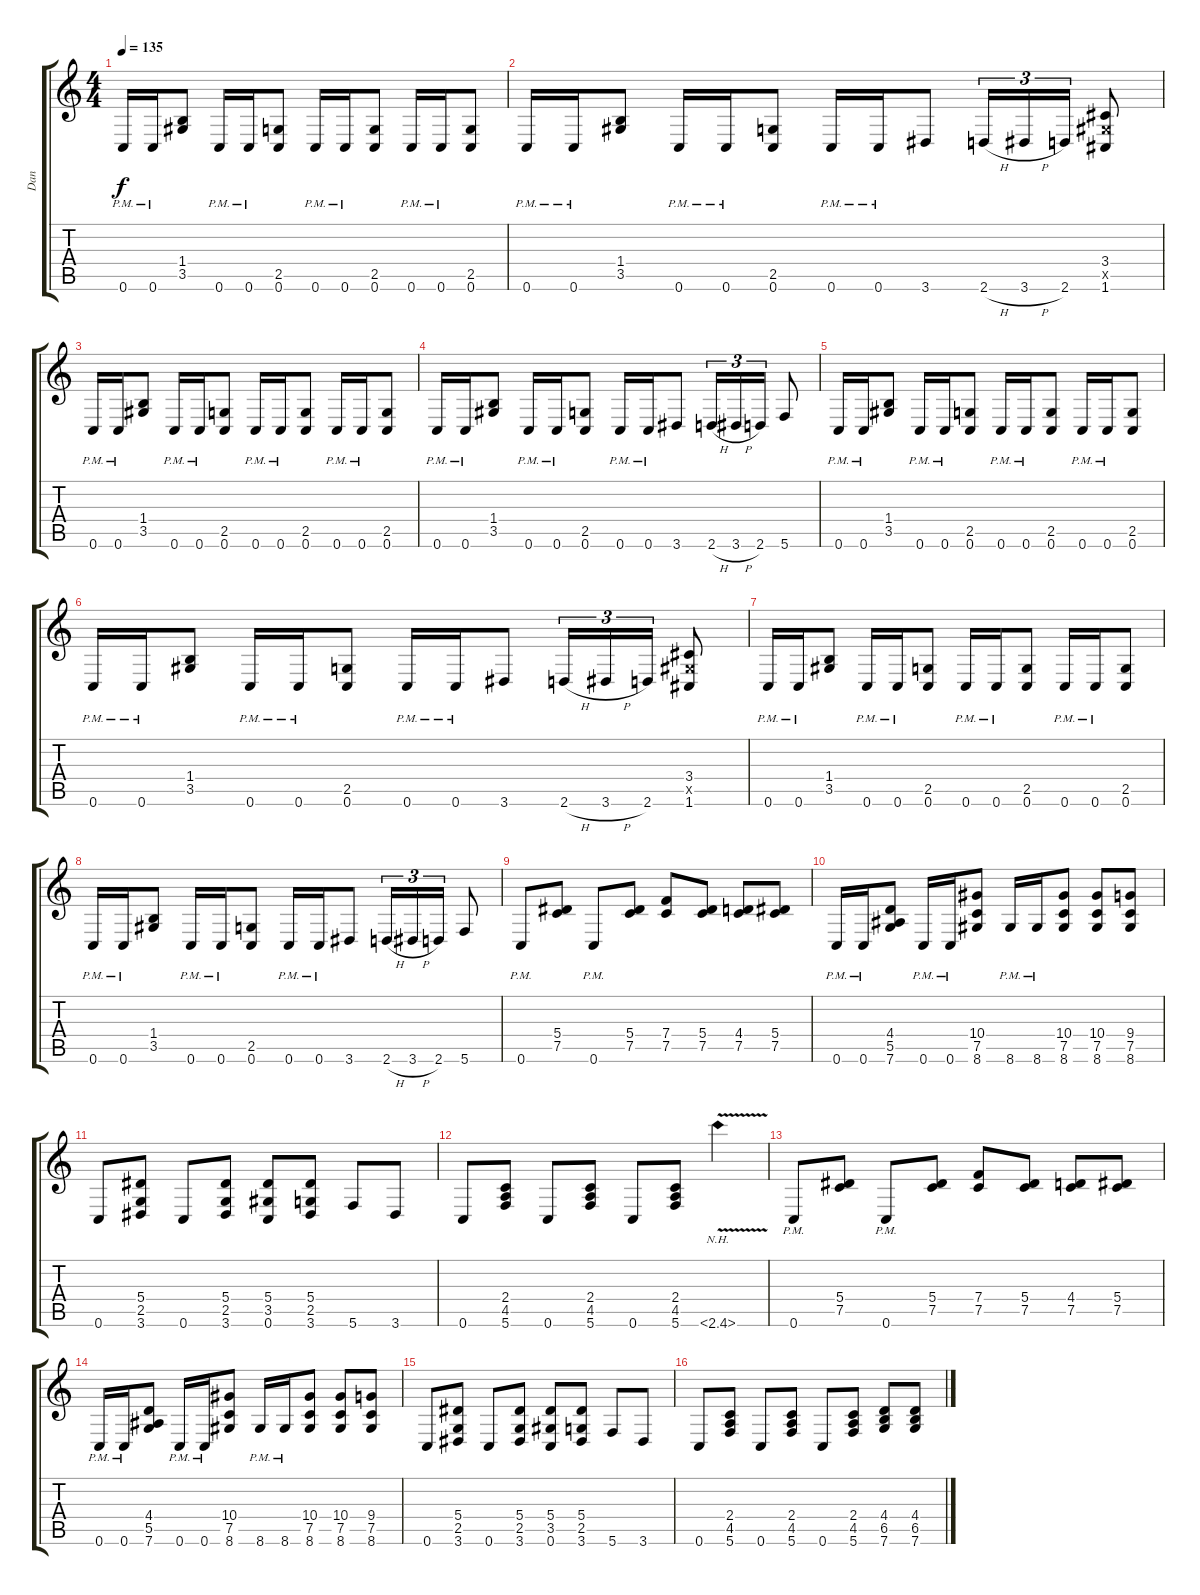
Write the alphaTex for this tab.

\track ("Dan" "Dan") {instrument distortionguitar}
\staff {score tabs}
\tuning (C4 G3 Eb3 Bb2 F2 C2) {hide}
\ts (4 4)
\tempo 135
\clef g2
\ks c
0.6{pm}.16{dy f} 0.6{pm}.16 (1.4 3.5).8 0.6{pm}.16 0.6{pm}.16 (2.5 0.6).8 0.6{pm}.16 0.6{pm}.16 (2.5 0.6).8 0.6{pm}.16 0.6{pm}.16 (2.5 0.6).8 |
0.6{pm}.16 0.6{pm}.16 (1.4 3.5).8 0.6{pm}.16 0.6{pm}.16 (2.5 0.6).8 0.6{pm}.16 0.6{pm}.16 3.6.8 2.6{h}.16{tu (3 2)} 3.6{h}.16{tu (3 2)} 2.6.16{tu (3 2)} (3.4 3.5{x} 1.6).8 |
0.6{pm}.16 0.6{pm}.16 (1.4 3.5).8 0.6{pm}.16 0.6{pm}.16 (2.5 0.6).8 0.6{pm}.16 0.6{pm}.16 (2.5 0.6).8 0.6{pm}.16 0.6{pm}.16 (2.5 0.6).8 |
0.6{pm}.16 0.6{pm}.16 (1.4 3.5).8 0.6{pm}.16 0.6{pm}.16 (2.5 0.6).8 0.6{pm}.16 0.6{pm}.16 3.6.8 2.6{h}.16{tu (3 2)} 3.6{h}.16{tu (3 2)} 2.6.16{tu (3 2)} 5.6.8 |
0.6{pm}.16 0.6{pm}.16 (1.4 3.5).8 0.6{pm}.16 0.6{pm}.16 (2.5 0.6).8 0.6{pm}.16 0.6{pm}.16 (2.5 0.6).8 0.6{pm}.16 0.6{pm}.16 (2.5 0.6).8 |
0.6{pm}.16 0.6{pm}.16 (1.4 3.5).8 0.6{pm}.16 0.6{pm}.16 (2.5 0.6).8 0.6{pm}.16 0.6{pm}.16 3.6.8 2.6{h}.16{tu (3 2)} 3.6{h}.16{tu (3 2)} 2.6.16{tu (3 2)} (3.4 3.5{x} 1.6).8 |
0.6{pm}.16 0.6{pm}.16 (1.4 3.5).8 0.6{pm}.16 0.6{pm}.16 (2.5 0.6).8 0.6{pm}.16 0.6{pm}.16 (2.5 0.6).8 0.6{pm}.16 0.6{pm}.16 (2.5 0.6).8 |
0.6{pm}.16 0.6{pm}.16 (1.4 3.5).8 0.6{pm}.16 0.6{pm}.16 (2.5 0.6).8 0.6{pm}.16 0.6{pm}.16 3.6.8 2.6{h}.16{tu (3 2)} 3.6{h}.16{tu (3 2)} 2.6.16{tu (3 2)} 5.6.8 |
0.6{pm}.8 (5.4 7.5).8 0.6{pm}.8 (5.4 7.5).8 (7.4 7.5).8 (5.4 7.5).8 (4.4 7.5).8 (5.4 7.5).8 |
0.6{pm}.16 0.6{pm}.16 (4.4 5.5 7.6).8 0.6{pm}.16 0.6{pm}.16 (10.4 7.5 8.6).8 8.6{pm}.16 8.6{pm}.16 (10.4 7.5 8.6).8 (10.4 7.5 8.6).8 (9.4 7.5 8.6).8 |
0.6.8 (5.4 2.5 3.6).8 0.6.8 (5.4 2.5 3.6).8 (5.4 3.5 0.6).8 (5.4 2.5 3.6).8 5.6.8 3.6.8 |
0.6.8 (2.4 4.5 5.6).8 0.6.8 (2.4 4.5 5.6).8 0.6.8 (2.4 4.5 5.6).8 2.6{nh v}.4 |
0.6{pm}.8 (5.4 7.5).8 0.6{pm}.8 (5.4 7.5).8 (7.4 7.5).8 (5.4 7.5).8 (4.4 7.5).8 (5.4 7.5).8 |
0.6{pm}.16 0.6{pm}.16 (4.4 5.5 7.6).8 0.6{pm}.16 0.6{pm}.16 (10.4 7.5 8.6).8 8.6{pm}.16 8.6{pm}.16 (10.4 7.5 8.6).8 (10.4 7.5 8.6).8 (9.4 7.5 8.6).8 |
0.6.8 (5.4 2.5 3.6).8 0.6.8 (5.4 2.5 3.6).8 (5.4 3.5 0.6).8 (5.4 2.5 3.6).8 5.6.8 3.6.8 |
0.6.8 (2.4 4.5 5.6).8 0.6.8 (2.4 4.5 5.6).8 0.6.8 (2.4 4.5 5.6).8 (4.4 6.5 7.6).8 (4.4 6.5 7.6).8
